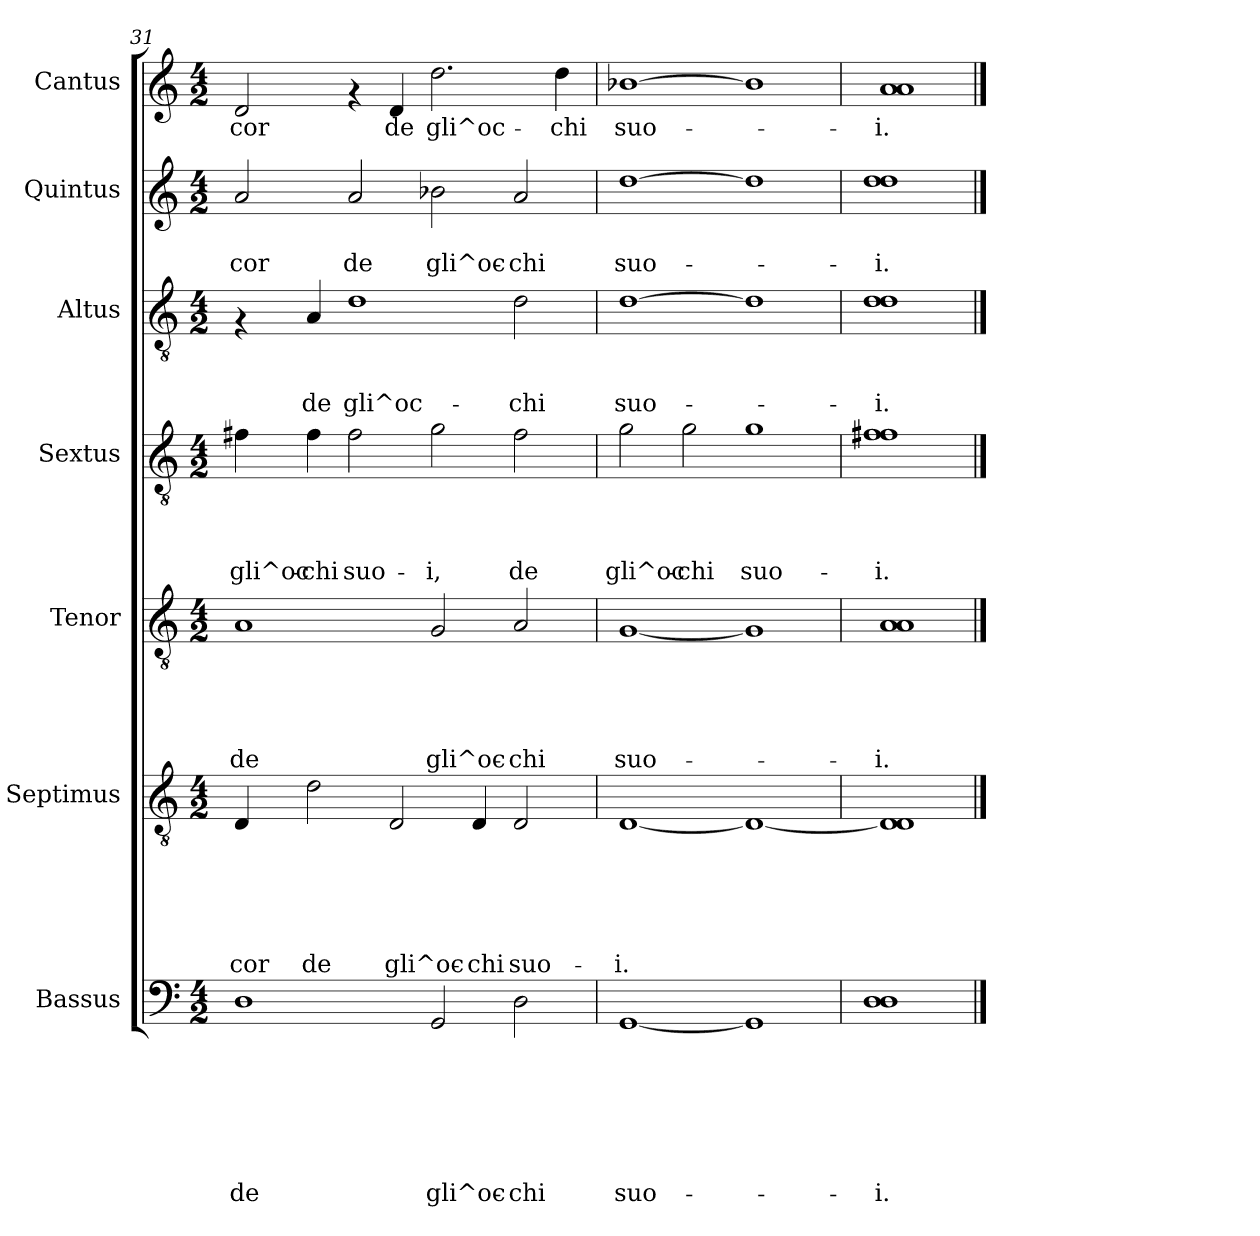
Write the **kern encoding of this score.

**kern	**text	**text	**text	**text	**text	**text	**text	**kern	**text	**text	**text	**text	**text	**text	**kern	**text	**text	**text	**text	**text	**kern	**text	**text	**text	**text	**kern	**text	**text	**text	**kern	**text	**text	**kern	**text
*part7	*part7	*part7	*part7	*part7	*part7	*part7	*part7	*part6	*part6	*part6	*part6	*part6	*part6	*part6	*part5	*part5	*part5	*part5	*part5	*part5	*part4	*part4	*part4	*part4	*part4	*part3	*part3	*part3	*part3	*part2	*part2	*part2	*part1	*part1
*staff7	*staff7	*staff7	*staff7	*staff7	*staff7	*staff7	*staff7	*staff6	*staff6	*staff6	*staff6	*staff6	*staff6	*staff6	*staff5	*staff5	*staff5	*staff5	*staff5	*staff5	*staff4	*staff4	*staff4	*staff4	*staff4	*staff3	*staff3	*staff3	*staff3	*staff2	*staff2	*staff2	*staff1	*staff1
*I"Bassus	*	*	*	*	*	*	*	*I"Septimus	*	*	*	*	*	*	*I"Tenor	*	*	*	*	*	*I"Sextus	*	*	*	*	*I"Altus	*	*	*	*I"Quintus	*	*	*I"Cantus	*
*clefF4	*	*	*	*	*	*	*	*clefGv2	*	*	*	*	*	*	*clefGv2	*	*	*	*	*	*clefGv2	*	*	*	*	*clefGv2	*	*	*	*clefG2	*	*	*clefG2	*
*k[]	*	*	*	*	*	*	*	*k[]	*	*	*	*	*	*	*k[]	*	*	*	*	*	*k[]	*	*	*	*	*k[]	*	*	*	*k[]	*	*	*k[]	*
*C:	*	*	*	*	*	*	*	*C:	*	*	*	*	*	*	*C:	*	*	*	*	*	*C:	*	*	*	*	*C:	*	*	*	*C:	*	*	*C:	*
*M4/2	*	*	*	*	*	*	*	*M4/2	*	*	*	*	*	*	*M4/2	*	*	*	*	*	*M4/2	*	*	*	*	*M4/2	*	*	*	*M4/2	*	*	*M4/2	*
=31	=31	=31	=31	=31	=31	=31	=31	=31	=31	=31	=31	=31	=31	=31	=31	=31	=31	=31	=31	=31	=31	=31	=31	=31	=31	=31	=31	=31	=31	=31	=31	=31	=31	=31
!	!	!	!	!	!	!	!LO:LY:b	!	!	!	!	!	!	!LO:LY:b	!	!	!	!	!	!LO:LY:b	!	!	!	!	!LO:LY:b	!	!	!	!	!	!	!LO:LY:b	!	!LO:LY:b
1D	.	.	.	.	.	.	de	4D/	.	.	.	.	.	-cor	1A	.	.	.	.	de	4f#X\	.	.	.	gli^oc-	4rF	.	.	.	2a/	.	-cor	2d/	-cor
!	!	!	!	!	!	!	!	!	!	!	!	!	!	!LO:LY:b	!	!	!	!	!	!	!	!	!	!	!LO:LY:b	!	!	!	!LO:LY:b	!	!	!	!	!
.	.	.	.	.	.	.	.	2d\	.	.	.	.	.	de	.	.	.	.	.	.	4f#\	.	.	.	-chi	4A/	.	.	de	.	.	.	.	.
!	!	!	!	!	!	!	!	!	!	!	!	!	!	!	!	!	!	!	!	!	!	!	!	!	!LO:LY:b	!	!	!	!LO:LY:b	!	!	!LO:LY:b	!	!
.	.	.	.	.	.	.	.	.	.	.	.	.	.	.	.	.	.	.	.	.	2f#\	.	.	.	suo-	1d	.	.	gli^oc-	2a/	.	de	4rf	.
!	!	!	!	!	!	!	!	!	!	!	!	!	!	!LO:LY:b	!	!	!	!	!	!	!	!	!	!	!	!	!	!	!	!	!	!	!	!LO:LY:b
.	.	.	.	.	.	.	.	2D/	.	.	.	.	.	gli^oc-	.	.	.	.	.	.	.	.	.	.	.	.	.	.	.	.	.	.	4d/	de
!	!	!	!	!	!	!	!LO:LY:b	!	!	!	!	!	!	!	!	!	!	!	!	!LO:LY:b	!	!	!	!	!LO:LY:b	!	!	!	!	!	!	!LO:LY:b	!	!LO:LY:b
2GG/	.	.	.	.	.	.	gli^oc-	.	.	.	.	.	.	.	2G/	.	.	.	.	gli^oc-	2g\	.	.	.	-i,	.	.	.	.	2b-X\	.	gli^oc-	2.dd\	gli^oc-
!	!	!	!	!	!	!	!	!	!	!	!	!	!	!LO:LY:b	!	!	!	!	!	!	!	!	!	!	!	!	!	!	!	!	!	!	!	!
.	.	.	.	.	.	.	.	4D/	.	.	.	.	.	-chi	.	.	.	.	.	.	.	.	.	.	.	.	.	.	.	.	.	.	.	.
!	!	!	!	!	!	!	!LO:LY:b	!	!	!	!	!	!	!LO:LY:b	!	!	!	!	!	!LO:LY:b	!	!	!	!	!LO:LY:b	!	!	!	!LO:LY:b	!	!	!LO:LY:b	!	!
2D\	.	.	.	.	.	.	-chi	2D/	.	.	.	.	.	suo-	2A/	.	.	.	.	-chi	2f#\	.	.	.	de	2d\	.	.	-chi	2a/	.	-chi	.	.
!	!	!	!	!	!	!	!	!	!	!	!	!	!	!	!	!	!	!	!	!	!	!	!	!	!	!	!	!	!	!	!	!	!	!LO:LY:b
.	.	.	.	.	.	.	.	.	.	.	.	.	.	.	.	.	.	.	.	.	.	.	.	.	.	.	.	.	.	.	.	.	4dd\	-chi
=32	=32	=32	=32	=32	=32	=32	=32	=32	=32	=32	=32	=32	=32	=32	=32	=32	=32	=32	=32	=32	=32	=32	=32	=32	=32	=32	=32	=32	=32	=32	=32	=32	=32	=32
!	!	!	!	!	!	!	!LO:LY:b	!	!	!	!	!	!	!LO:LY:b	!	!	!	!	!	!LO:LY:b	!	!	!	!	!LO:LY:b	!	!	!	!LO:LY:b	!	!	!LO:LY:b	!	!LO:LY:b
[<1GG	.	.	.	.	.	.	suo-	[<1D	.	.	.	.	.	-i.	[<1G	.	.	.	.	suo-	2g\	.	.	.	gli^oc-	[>1d	.	.	suo-	[>1dd	.	suo-	[>1b-X	suo-
!	!	!	!	!	!	!	!	!	!	!	!	!	!	!	!	!	!	!	!	!	!	!	!	!	!LO:LY:b	!	!	!	!	!	!	!	!	!
.	.	.	.	.	.	.	.	.	.	.	.	.	.	.	.	.	.	.	.	.	2g\	.	.	.	-chi	.	.	.	.	.	.	.	.	.
!	!	!	!	!	!	!	!	!	!	!	!	!	!	!	!	!	!	!	!	!	!	!	!	!	!LO:LY:b	!	!	!	!	!	!	!	!	!
1GG]	.	.	.	.	.	.	.	1D_	.	.	.	.	.	.	1G]	.	.	.	.	.	1g	.	.	.	suo-	1d]	.	.	.	1dd]	.	.	1b-]	.
=33	=33	=33	=33	=33	=33	=33	=33	=33	=33	=33	=33	=33	=33	=33	=33	=33	=33	=33	=33	=33	=33	=33	=33	=33	=33	=33	=33	=33	=33	=33	=33	=33	=33	=33
!	!	!	!	!	!	!	!LO:LY:b	!	!	!	!	!	!	!	!	!	!	!	!	!LO:LY:b	!	!	!	!	!LO:LY:b	!	!	!	!LO:LY:b	!	!	!LO:LY:b	!	!LO:LY:b
1D 1D	.	.	.	.	.	.	-i.	(<1D] 1D	.	.	.	.	.	.	1A 1A	.	.	.	.	-i.	1f#X 1f#	.	.	.	-i.	1d 1d	.	.	-i.	1dd 1dd	.	-i.	1a 1a	-i.
==	==	==	==	==	==	==	==	==	==	==	==	==	==	==	==	==	==	==	==	==	==	==	==	==	==	==	==	==	==	==	==	==	==	==
*-	*-	*-	*-	*-	*-	*-	*-	*-	*-	*-	*-	*-	*-	*-	*-	*-	*-	*-	*-	*-	*-	*-	*-	*-	*-	*-	*-	*-	*-	*-	*-	*-	*-	*-
